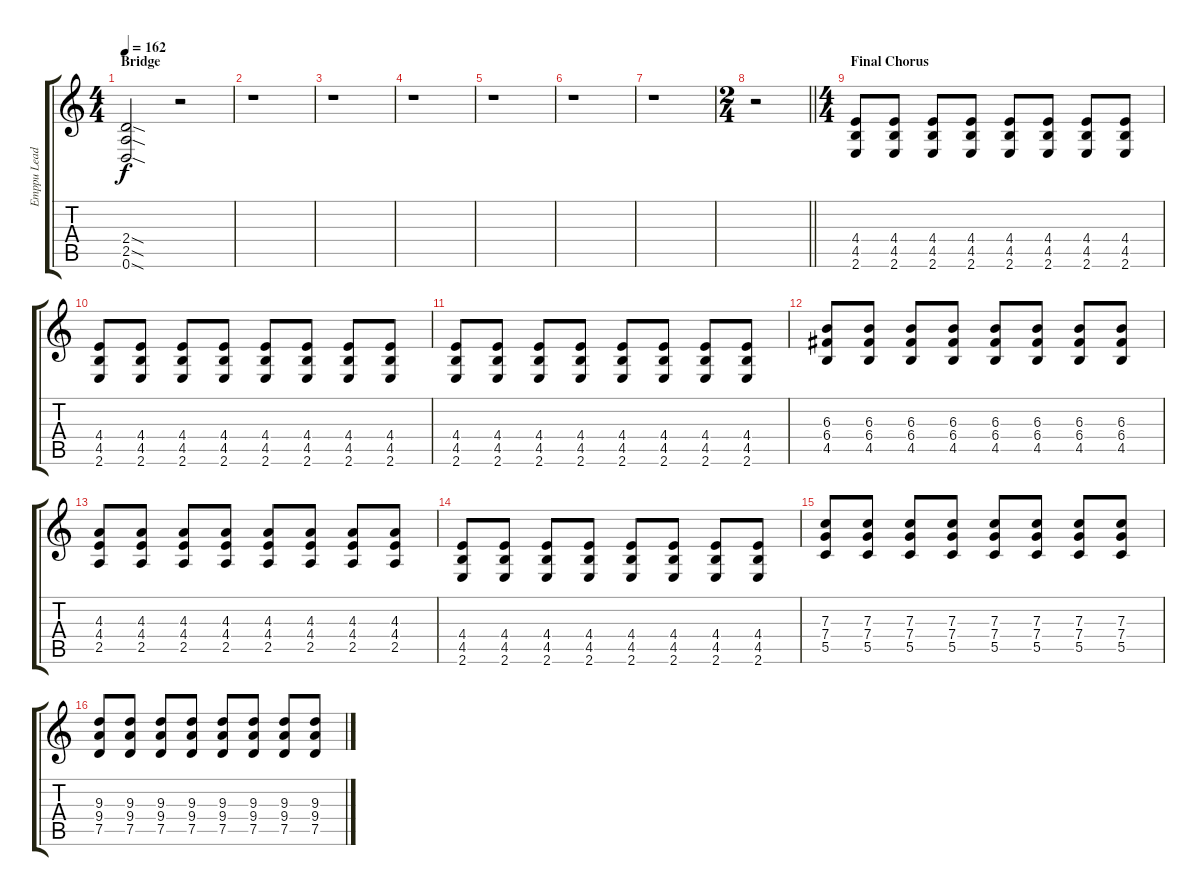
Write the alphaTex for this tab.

\track ("Emppu Lead" "Emppu Lead") {instrument distortionguitar}
\staff {score tabs}
\tuning (D4 A3 F3 C3 G2 D2) {hide}
\ts (4 4)
\section ("" "Bridge")
\tempo 162
\clef g2
\ks c
(2.4{sod} 2.5{sod} 0.6{sod}).2{dy f} r.2 |
r.1 |
r.1 |
r.1 |
r.1 |
r.1 |
r.1 |
\ts (2 4)
\barLineRight lightlight
r.2 |
\ts (4 4)
\section ("" "Final Chorus")
(4.4 4.5 2.6).8 (4.4 4.5 2.6).8 (4.4 4.5 2.6).8 (4.4 4.5 2.6).8 (4.4 4.5 2.6).8 (4.4 4.5 2.6).8 (4.4 4.5 2.6).8 (4.4 4.5 2.6).8 |
(4.4 4.5 2.6).8 (4.4 4.5 2.6).8 (4.4 4.5 2.6).8 (4.4 4.5 2.6).8 (4.4 4.5 2.6).8 (4.4 4.5 2.6).8 (4.4 4.5 2.6).8 (4.4 4.5 2.6).8 |
(4.4 4.5 2.6).8 (4.4 4.5 2.6).8 (4.4 4.5 2.6).8 (4.4 4.5 2.6).8 (4.4 4.5 2.6).8 (4.4 4.5 2.6).8 (4.4 4.5 2.6).8 (4.4 4.5 2.6).8 |
(6.3 6.4 4.5).8 (6.3 6.4 4.5).8 (6.3 6.4 4.5).8 (6.3 6.4 4.5).8 (6.3 6.4 4.5).8 (6.3 6.4 4.5).8 (6.3 6.4 4.5).8 (6.3 6.4 4.5).8 |
(4.3 4.4 2.5).8 (4.3 4.4 2.5).8 (4.3 4.4 2.5).8 (4.3 4.4 2.5).8 (4.3 4.4 2.5).8 (4.3 4.4 2.5).8 (4.3 4.4 2.5).8 (4.3 4.4 2.5).8 |
(4.4 4.5 2.6).8 (4.4 4.5 2.6).8 (4.4 4.5 2.6).8 (4.4 4.5 2.6).8 (4.4 4.5 2.6).8 (4.4 4.5 2.6).8 (4.4 4.5 2.6).8 (4.4 4.5 2.6).8 |
(7.3 7.4 5.5).8 (7.3 7.4 5.5).8 (7.3 7.4 5.5).8 (7.3 7.4 5.5).8 (7.3 7.4 5.5).8 (7.3 7.4 5.5).8 (7.3 7.4 5.5).8 (7.3 7.4 5.5).8 |
(9.3 9.4 7.5).8 (9.3 9.4 7.5).8 (9.3 9.4 7.5).8 (9.3 9.4 7.5).8 (9.3 9.4 7.5).8 (9.3 9.4 7.5).8 (9.3 9.4 7.5).8 (9.3 9.4 7.5).8
